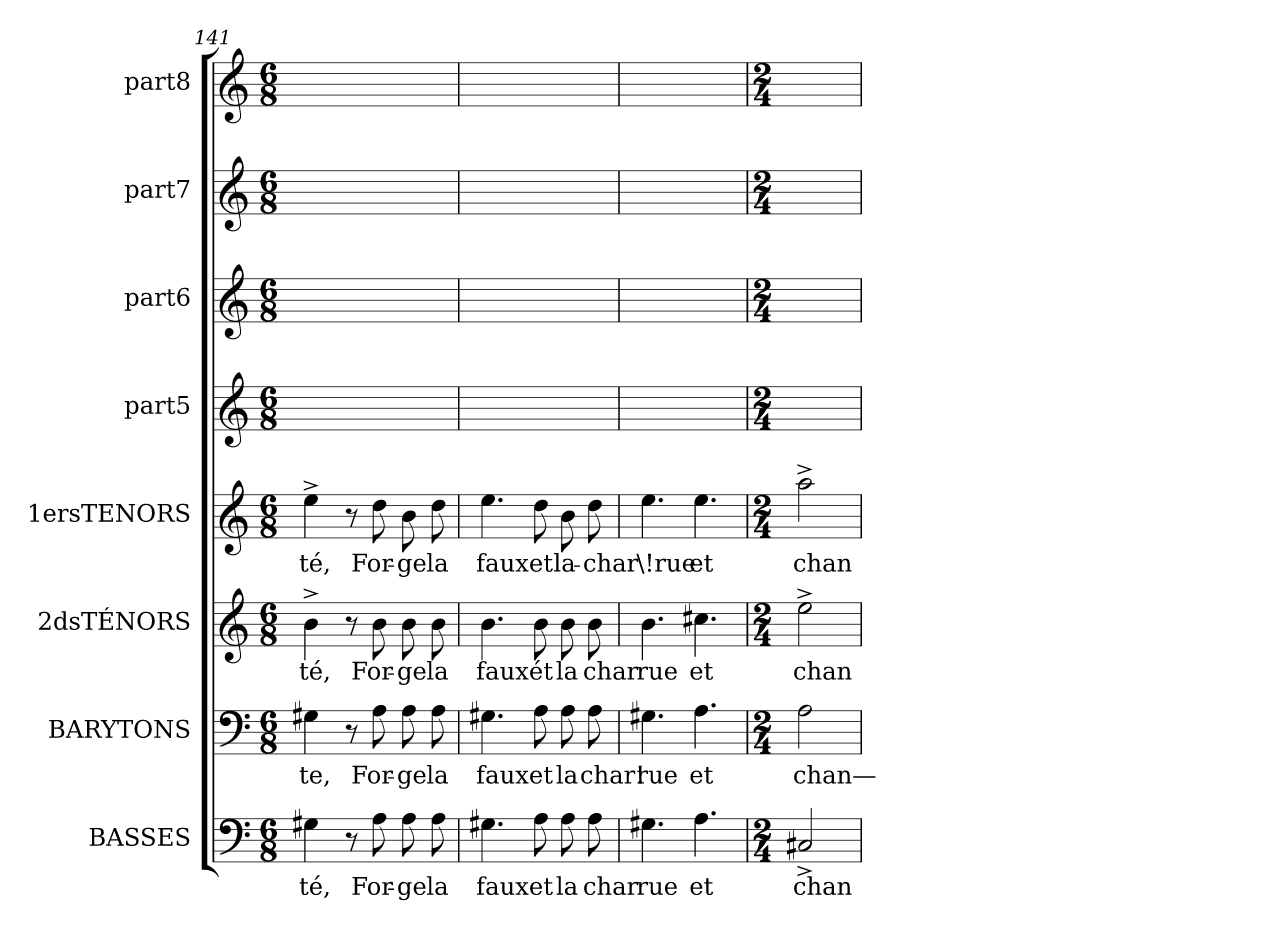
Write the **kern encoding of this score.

**kern	**text	**kern	**text	**kern	**text	**kern	**text	**kern	**kern	**kern	**kern
*part8	*part8	*part7	*part7	*part6	*part6	*part5	*part5	*part4	*part3	*part2	*part1
*staff8	*staff8	*staff7	*staff7	*staff6	*staff6	*staff5	*staff5	*staff4	*staff3	*staff2	*staff1
*I"BASSES	*	*I"BARYTONS	*	*I"2dsTÉNORS	*	*I"1ersTENORS	*	*I"part5	*I"part6	*I"part7	*I"part8
*	*	*	*	*	*	*	*	*I'part5	*I'part6	*I'part7	*I'part8
*clefF4	*	*clefF4	*	*clefG2	*	*clefG2	*	*clefG2	*clefG2	*clefG2	*clefG2
*k[]	*	*k[]	*	*k[]	*	*k[]	*	*k[]	*k[]	*k[]	*k[]
*M6/8	*	*M6/8	*	*M6/8	*	*M6/8	*	*M6/8	*M6/8	*M6/8	*M6/8
=141	=141	=141	=141	=141	=141	=141	=141	=141	=141	=141	=141
4G#Xi\	té,	4G#Xi\	te,	4b^>i\	té,	4ee^>i\	té,	2.ryy	2.ryy	2.ryy	2.ryy
8r	.	8r	.	8r	.	8r	.	.	.	.	.
8Ai\	For-	8Ai\	For-	8bi\	For-	8ddi\	For-	.	.	.	.
8Ai\	ge	8Ai\	ge	8bi\	ge	8bi\	ge	.	.	.	.
8Ai\	la	8Ai\	la	8bi\	la	8ddi\	la	.	.	.	.
=142	=142	=142	=142	=142	=142	=142	=142	=142	=142	=142	=142
4.G#Xi\	faux	4.G#Xi\	faux	4.bi\	faux	4.eei\	faux	2.ryy	2.ryy	2.ryy	2.ryy
8Ai\	et	8Ai\	et	8bi\	ét	8ddi\	et	.	.	.	.
8Ai\	la	8Ai\	la	8bi\	la	8bi\	la-	.	.	.	.
8Ai\	char	8Ai\	char!	8bi\	char	8ddi\	char	.	.	.	.
=143	=143	=143	=143	=143	=143	=143	=143	=143	=143	=143	=143
4.G#Xi\	rue	4.G#Xi\	rue	4.bi\	rue	4.eei\	\!rue	2.ryy	2.ryy	2.ryy	2.ryy
4.Ai\	et	4.Ai\	et	4.cc#Xi\	et	4.eei\	et	.	.	.	.
=144	=144	=144	=144	=144	=144	=144	=144	=144	=144	=144	=144
*M2/4	*	*M2/4	*	*M2/4	*	*M2/4	*	*M2/4	*M2/4	*M2/4	*M2/4
2C#X^>i/	chan-	2Ai\	chan—	2ee^>^<i\	chan-	2aa^>i\	chan-	2ryy	2ryy	2ryy	2ryy
=	=	=	=	=	=	=	=	=	=	=	=
*-	*-	*-	*-	*-	*-	*-	*-	*-	*-	*-	*-
